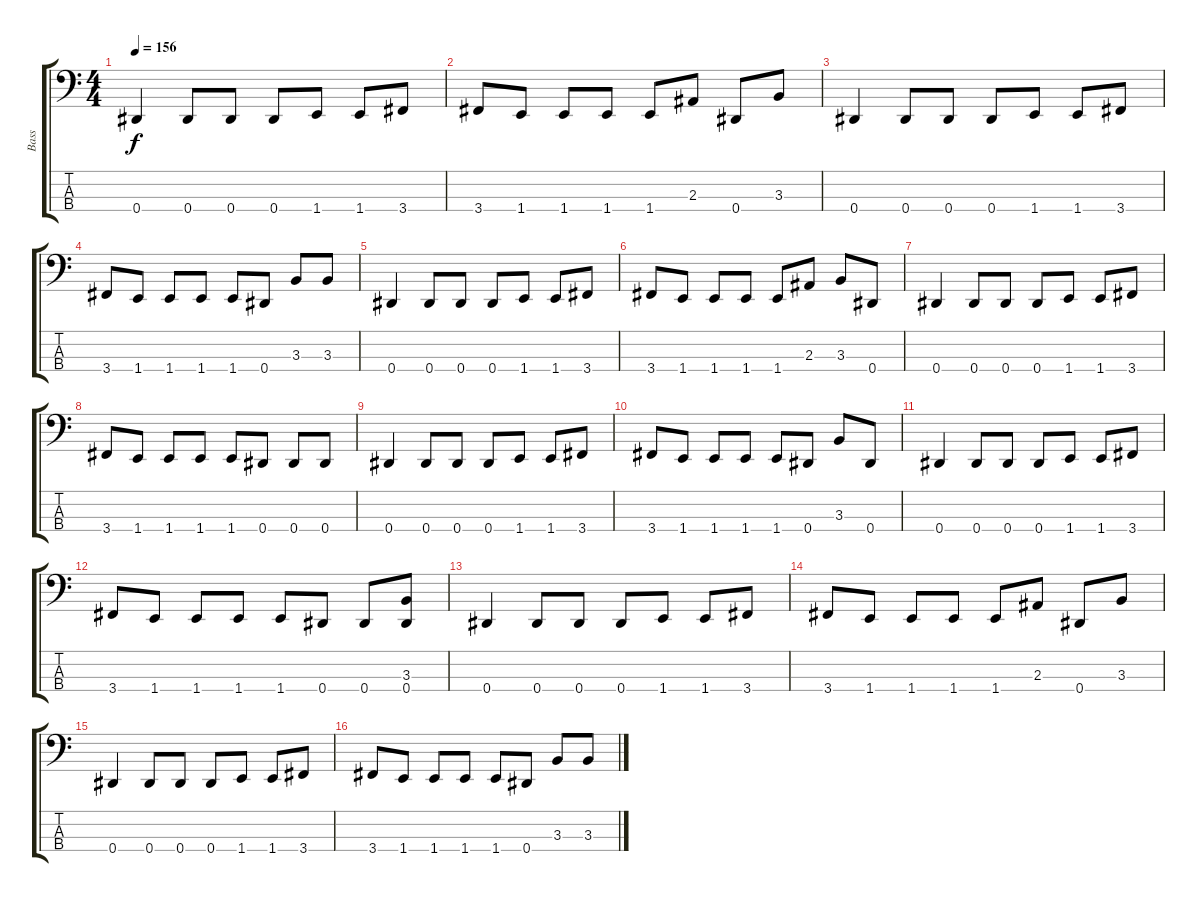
\track ("Bass" "Bass") {instrument electricbasspick}
\staff {score tabs}
\tuning (Gb2 Db2 Ab1 Eb1) {hide}
\ts (4 4)
\tempo 156
\clef f4
\ks c
0.4.4{dy f} 0.4.8 0.4.8 0.4.8 1.4.8 1.4.8 3.4.8 |
3.4.8 1.4.8 1.4.8 1.4.8 1.4.8 2.3.8 0.4.8 3.3.8 |
0.4.4 0.4.8 0.4.8 0.4.8 1.4.8 1.4.8 3.4.8 |
3.4.8 1.4.8 1.4.8 1.4.8 1.4.8 0.4.8 3.3.8 3.3.8 |
0.4.4 0.4.8 0.4.8 0.4.8 1.4.8 1.4.8 3.4.8 |
3.4.8 1.4.8 1.4.8 1.4.8 1.4.8 2.3.8 3.3.8 0.4.8 |
0.4.4 0.4.8 0.4.8 0.4.8 1.4.8 1.4.8 3.4.8 |
3.4.8 1.4.8 1.4.8 1.4.8 1.4.8 0.4.8 0.4.8 0.4.8 |
0.4.4 0.4.8 0.4.8 0.4.8 1.4.8 1.4.8 3.4.8 |
3.4.8 1.4.8 1.4.8 1.4.8 1.4.8 0.4.8 3.3.8 0.4.8 |
0.4.4 0.4.8 0.4.8 0.4.8 1.4.8 1.4.8 3.4.8 |
3.4.8 1.4.8 1.4.8 1.4.8 1.4.8 0.4.8 0.4.8 (3.3 0.4).8 |
0.4.4 0.4.8 0.4.8 0.4.8 1.4.8 1.4.8 3.4.8 |
3.4.8 1.4.8 1.4.8 1.4.8 1.4.8 2.3.8 0.4.8 3.3.8 |
0.4.4 0.4.8 0.4.8 0.4.8 1.4.8 1.4.8 3.4.8 |
3.4.8 1.4.8 1.4.8 1.4.8 1.4.8 0.4.8 3.3.8 3.3.8
